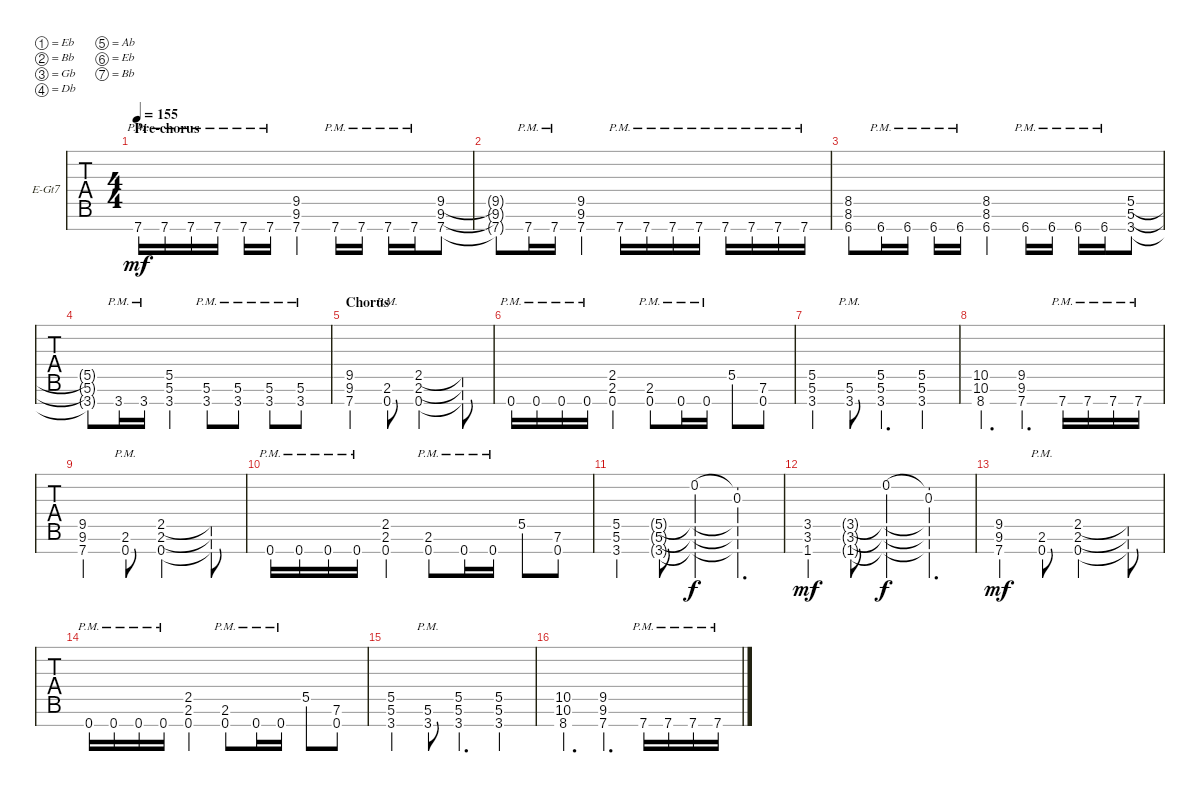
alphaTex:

\defaultSystemsLayout 4
\bracketExtendMode groupsimilarinstruments
\firstSystemTrackNameOrientation horizontal
\otherSystemsTrackNameOrientation horizontal
\track ("Chris Feener" "E-Gt7") {instrument distortionguitar}
\staff {tabs}
\tuning (Eb4 Bb3 Gb3 Db3 Ab2 Eb2 Bb1)
\ts (4 4)
\section ("" "Pre-chorus")
\tempo 155
\clef g2
\ks c
7.7{pm}.16{dy mf} 7.7{pm}.16 7.7{pm}.16 7.7{pm}.16 7.7{pm}.16 7.7{pm}.16 (7.7 9.6 9.5).4 7.7{pm}.16 7.7{pm}.16 7.7{pm}.16 7.7{pm}.16 (7.7 9.6 9.5).8 |
(7.7{t} 9.6{t} 9.5{t}).8 7.7{pm}.16 7.7{pm}.16 (7.7 9.6 9.5).4 7.7{pm}.16 7.7{pm}.16 7.7{pm}.16 7.7{pm}.16 7.7{pm}.16 7.7{pm}.16 7.7{pm}.16 7.7{pm}.16 |
(6.7 8.6 8.5).8 6.7{pm}.16 6.7{pm}.16 6.7{pm}.16 6.7{pm}.16 (6.7 8.6 8.5).4 6.7{pm}.16 6.7{pm}.16 6.7{pm}.16 6.7{pm}.16 (3.7 5.6 5.5).8 |
(3.7{t} 5.6{t} 5.5{t}).8 3.7{pm}.16 3.7{pm}.16 (3.7 5.6 5.5).4 (3.7{pm} 5.6{pm}).8 (3.7{pm} 5.6{pm}).8 (3.7{pm} 5.6{pm}).8 (3.7{pm} 5.6{pm}).8 |
\section ("" "Chorus")
(7.7 9.6 9.5).4 (0.7{pm} 2.6{pm}).8 (2.6 2.5 0.7).2 (2.6{t} 0.7{t} 2.5{t}).8 |
0.7{pm}.16 0.7{pm}.16 0.7{pm}.16 0.7{pm}.16 (0.7 2.6 2.5).4 (0.7{pm} 2.6{pm}).8 0.7{pm}.16 0.7{pm}.16 5.5.8 (0.7 7.6).8 |
(3.7 5.6 5.5).4 (3.7{pm} 5.6{pm}).8 (5.5 5.6 3.7).4{d} (5.5 5.6 3.7).4 |
(10.5 10.6 8.7).4{d} (9.5 9.6 7.7).4{d} 7.7{pm}.16 7.7{pm}.16 7.7{pm}.16 7.7{pm}.16 |
(7.7 9.6 9.5).4 (0.7{pm} 2.6{pm}).8 (2.6 2.5 0.7).2 (2.6{t} 0.7{t} 2.5{t}).8 |
0.7{pm}.16 0.7{pm}.16 0.7{pm}.16 0.7{pm}.16 (0.7 2.6 2.5).4 (0.7{pm} 2.6{pm}).8 0.7{pm}.16 0.7{pm}.16 5.5.8 (0.7 7.6).8 |
(3.7 5.6 5.5).4 (3.7{g} 5.6{g} 5.5{g}).8 (0.2 5.5{t} 3.7{t} 5.6{t}).4{dy f} (0.3 0.2{t} 5.5{t} 3.7{t} 5.6{t}).4{d} |
(1.7 3.6 3.5).4{dy mf} (1.7{g} 3.6{g} 3.5{g}).8 (0.2 3.5{t} 3.6{t} 1.7{t}).4{dy f} (0.3 0.2{t} 3.5{t} 3.6{t} 1.7{t}).4{d} |
(7.7 9.6 9.5).4{dy mf} (0.7{pm} 2.6{pm}).8 (2.6 2.5 0.7).2 (2.6{t} 0.7{t} 2.5{t}).8 |
0.7{pm}.16 0.7{pm}.16 0.7{pm}.16 0.7{pm}.16 (0.7 2.6 2.5).4 (0.7{pm} 2.6{pm}).8 0.7{pm}.16 0.7{pm}.16 5.5.8 (0.7 7.6).8 |
(3.7 5.6 5.5).4 (3.7{pm} 5.6{pm}).8 (5.5 5.6 3.7).4{d} (5.5 5.6 3.7).4 |
(10.5 10.6 8.7).4{d} (9.5 9.6 7.7).4{d} 7.7{pm}.16 7.7{pm}.16 7.7{pm}.16 7.7{pm}.16
